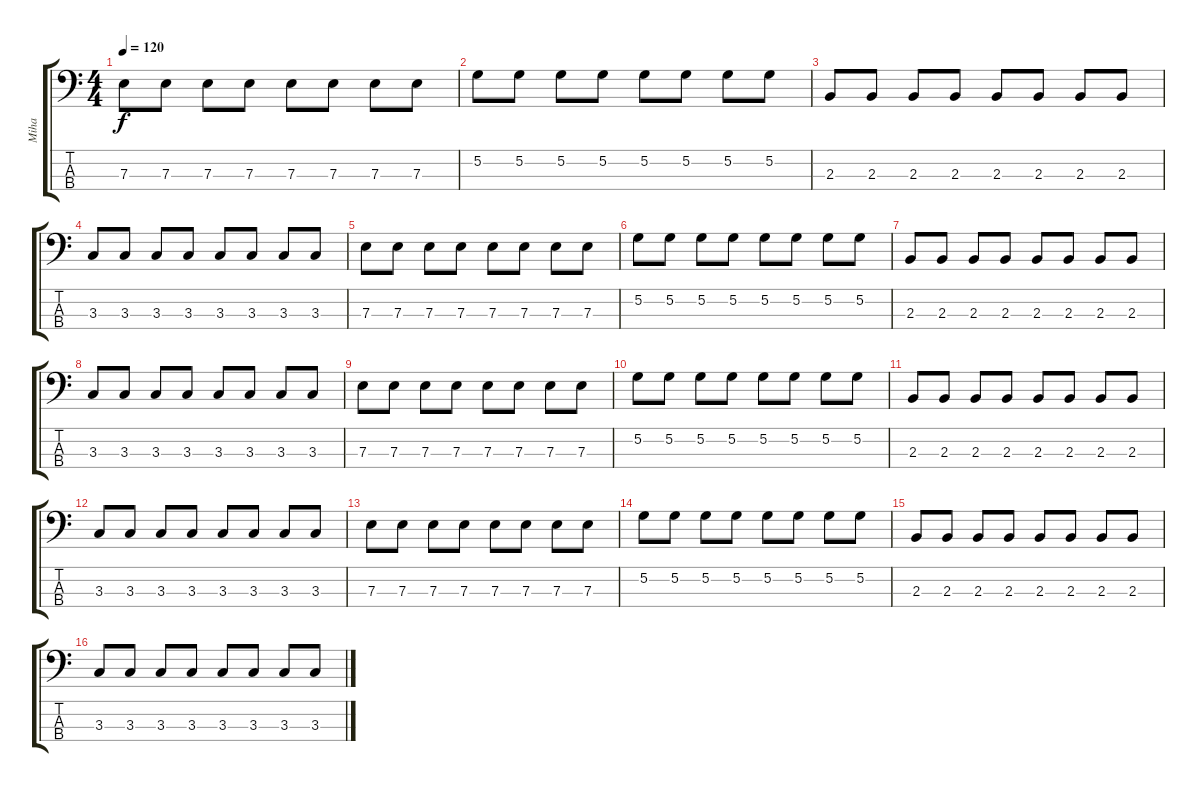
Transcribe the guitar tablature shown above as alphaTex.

\track ("Miha" "Miha") {instrument electricbasspick}
\staff {score tabs}
\tuning (G2 D2 A1 E1) {hide}
\ts (4 4)
\tempo 120
\clef f4
\ks c
7.3.8{dy f} 7.3.8 7.3.8 7.3.8 7.3.8 7.3.8 7.3.8 7.3.8 |
5.2.8 5.2.8 5.2.8 5.2.8 5.2.8 5.2.8 5.2.8 5.2.8 |
2.3.8 2.3.8 2.3.8 2.3.8 2.3.8 2.3.8 2.3.8 2.3.8 |
3.3.8 3.3.8 3.3.8 3.3.8 3.3.8 3.3.8 3.3.8 3.3.8 |
7.3.8 7.3.8 7.3.8 7.3.8 7.3.8 7.3.8 7.3.8 7.3.8 |
5.2.8 5.2.8 5.2.8 5.2.8 5.2.8 5.2.8 5.2.8 5.2.8 |
2.3.8 2.3.8 2.3.8 2.3.8 2.3.8 2.3.8 2.3.8 2.3.8 |
3.3.8 3.3.8 3.3.8 3.3.8 3.3.8 3.3.8 3.3.8 3.3.8 |
7.3.8 7.3.8 7.3.8 7.3.8 7.3.8 7.3.8 7.3.8 7.3.8 |
5.2.8 5.2.8 5.2.8 5.2.8 5.2.8 5.2.8 5.2.8 5.2.8 |
2.3.8 2.3.8 2.3.8 2.3.8 2.3.8 2.3.8 2.3.8 2.3.8 |
3.3.8 3.3.8 3.3.8 3.3.8 3.3.8 3.3.8 3.3.8 3.3.8 |
7.3.8 7.3.8 7.3.8 7.3.8 7.3.8 7.3.8 7.3.8 7.3.8 |
5.2.8 5.2.8 5.2.8 5.2.8 5.2.8 5.2.8 5.2.8 5.2.8 |
2.3.8 2.3.8 2.3.8 2.3.8 2.3.8 2.3.8 2.3.8 2.3.8 |
3.3.8 3.3.8 3.3.8 3.3.8 3.3.8 3.3.8 3.3.8 3.3.8
